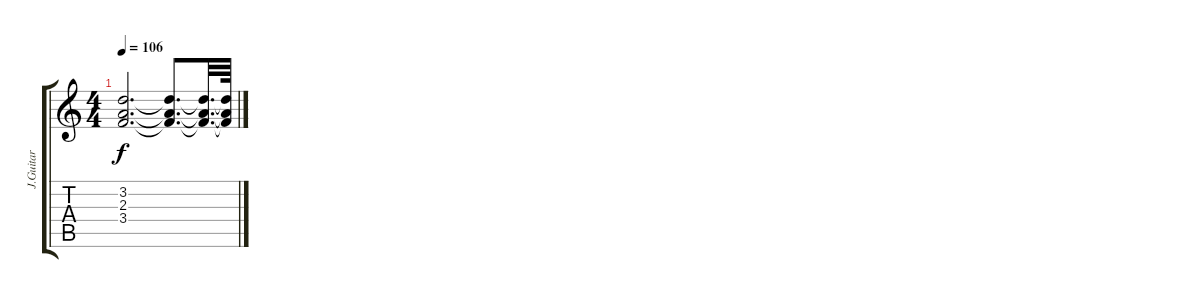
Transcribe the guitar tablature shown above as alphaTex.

\track ("J.Guitar" "J.Guitar") {instrument electricguitarjazz}
\staff {score tabs}
\tuning (E4 B3 G3 D3 A2 E2) {hide}
\ts (4 4)
\tempo 106
\clef g2
\ks c
(3.2{t} 2.3{t} 3.4{t}).2{d dy f} (3.2{t} 2.3{t} 3.4{t}).8{d} (3.2{t} 2.3{t} 3.4{t}).32{d} (3.2{t} 2.3{t} 3.4{t}).64
